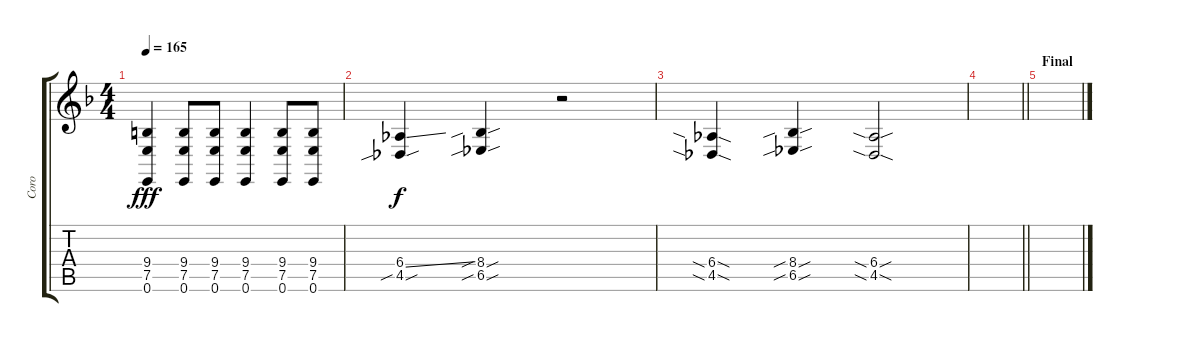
\track ("Coro" "Coro") {instrument choiraahs}
\staff {score tabs}
\tuning (E4 B3 G3 D3 A2 E2) {hide}
\ts (4 4)
\tempo 165
\clef g2
\ks f
(9.4 7.5 0.6).4{dy fff} (9.4 7.5 0.6).8 (9.4 7.5 0.6).8 (9.4 7.5 0.6).4 (9.4 7.5 0.6).8 (9.4 7.5 0.6).8 |
(6.4{ss} 4.5{sib sou}).4{dy f} (8.4{sib sou} 6.5{sib sou}).4 r.2 |
(6.4{sia sod} 4.5{sia sod}).4 (8.4{sib sou} 6.5{sib sou}).4 (6.4{sia sou} 4.5{sia sod}).2 |
\barLineRight lightlight
|
\section ("" "Final")
